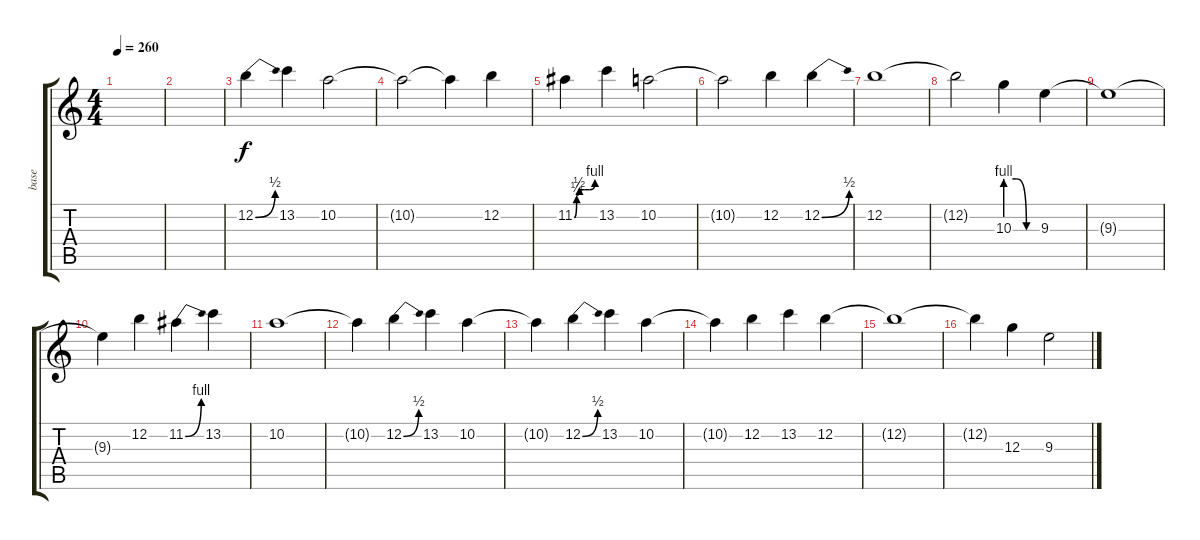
\track ("base" "base") {instrument distortionguitar}
\staff {score tabs}
\tuning (E4 B3 G3 D3 A2 E2) {hide}
\ts (4 4)
\tempo 260
\clef g2
\ks c
|
|
12.2{be (bend 0 0 60 2)}.4 13.2.4 10.2.2 |
10.2{t}.2 10.2{t}.4 12.2.4 |
11.2{be (custom 0 0 7 1 15 2 30 2 44 2 60 4)}.4 13.2.4 10.2.2 |
10.2{t}.2 12.2.4 12.2{be (bend 0 0 60 2)}.4 |
12.2.1 |
12.2{t}.2 10.3{be (custom 0 4 20 4 40 0 60 0)}.4 9.3.4 |
9.3{t}.1 |
9.3{t}.4 12.2.4 11.2{be (bend 0 0 60 4)}.4 13.2.4 |
10.2.1 |
10.2{t}.4 12.2{be (bend 0 0 60 2)}.4 13.2.4 10.2.4 |
10.2{t}.4 12.2{be (bend 0 0 60 2)}.4 13.2.4 10.2.4 |
10.2{t}.4 12.2.4 13.2.4 12.2.4 |
12.2{t}.1 |
12.2{t}.4 12.3.4 9.3.2
